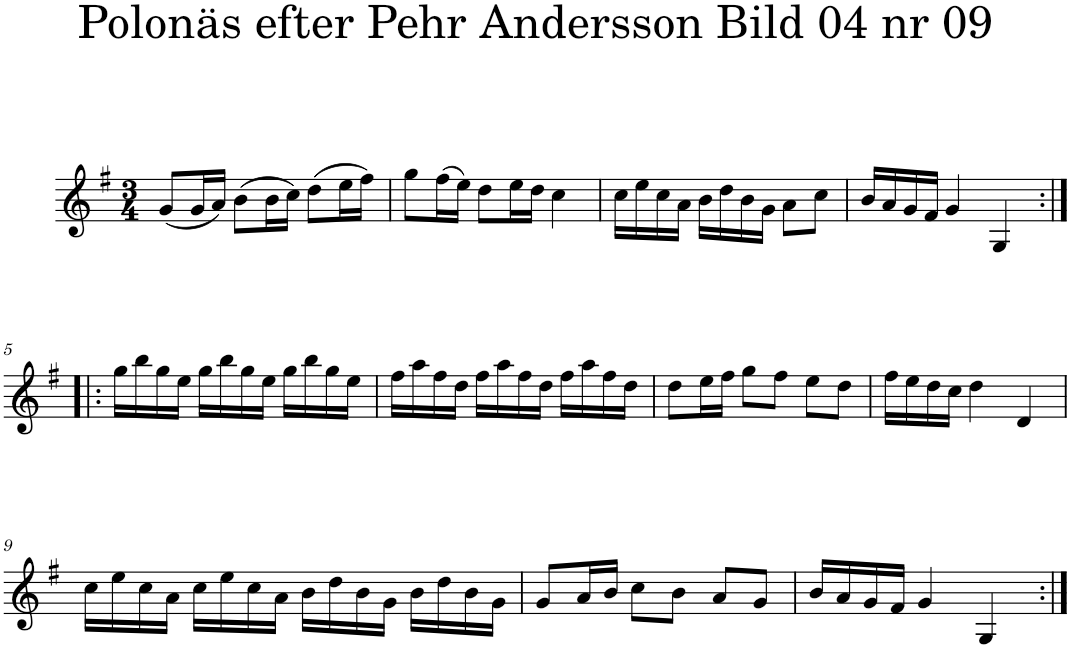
**kern
*part1
*staff1
*I"Piano
*I'Pno
*clefG2
*k[f#]
*G:
*M3/4
=1
(8g/L
16g/L
16a/JJ)
(8b\L
16b\L
16cc\JJ)
(8dd\L
16ee\L
16ff#\JJ)
=2
8gg\L
(16ff#\L
16ee\JJ)
8dd\L
16ee\L
16dd\JJ
4cc\
=3
16cc\LL
16ee\
16cc\
16a\JJ
16b\LL
16dd\
16b\
16g\JJ
8a\L
8cc\J
=4
16b/LL
16a/
16g/
16f#/JJ
4g/
4G/
!!LO:LB:g=z
=5:|!|:
16gg\LL
16bb\
16gg\
16ee\JJ
16gg\LL
16bb\
16gg\
16ee\JJ
16gg\LL
16bb\
16gg\
16ee\JJ
=6
16ff#\LL
16aa\
16ff#\
16dd\JJ
16ff#\LL
16aa\
16ff#\
16dd\JJ
16ff#\LL
16aa\
16ff#\
16dd\JJ
=7
8dd\L
16ee\L
16ff#\JJ
8gg\L
8ff#\J
8ee\L
8dd\J
=8
16ff#\LL
16ee\
16dd\
16cc\JJ
4dd\
4d/
!!LO:LB:g=z
=9
16cc\LL
16ee\
16cc\
16a\JJ
16cc\LL
16ee\
16cc\
16a\JJ
16b\LL
16dd\
16b\
16g\JJ
16b\LL
16dd\
16b\
16g\JJ
=10
8g/L
16a/L
16b/JJ
8cc\L
8b\J
8a/L
8g/J
=11
16b/LL
16a/
16g/
16f#/JJ
4g/
4G/
=:|!
*-
